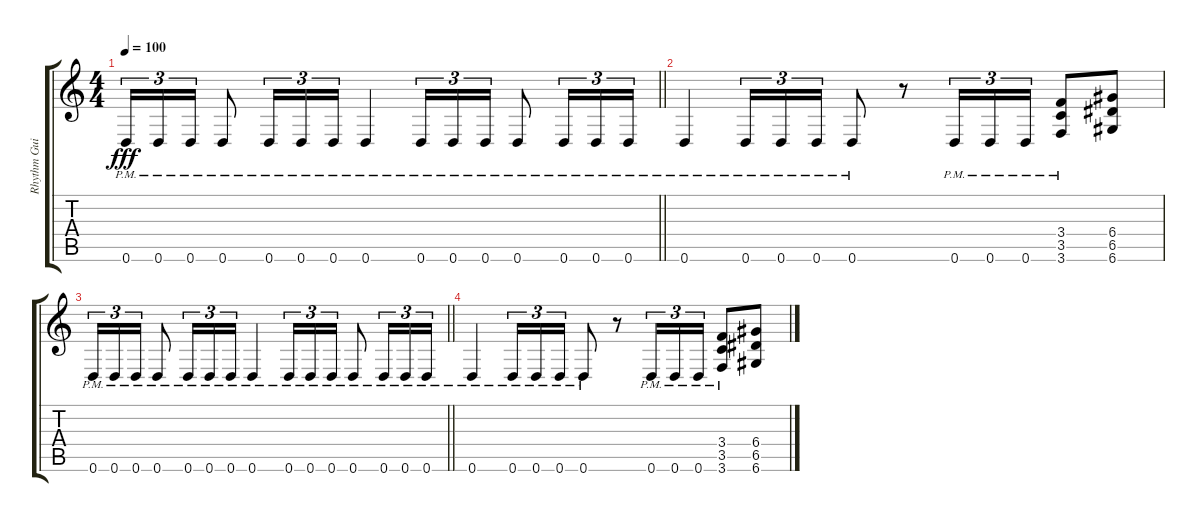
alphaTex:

\track ("Rhythm Guitar" "Rhythm Gui") {instrument distortionguitar}
\staff {score tabs}
\tuning (E4 B3 G3 D3 A2 D2) {hide}
\ts (4 4)
\tempo 100
\clef g2
\barLineRight lightlight
\ks c
0.6{pm}.16{tu (3 2) dy fff} 0.6{pm}.16{tu (3 2)} 0.6{pm}.16{tu (3 2)} 0.6{pm}.8 0.6{pm}.16{tu (3 2)} 0.6{pm}.16{tu (3 2)} 0.6{pm}.16{tu (3 2)} 0.6{pm}.4 0.6{pm}.16{tu (3 2)} 0.6{pm}.16{tu (3 2)} 0.6{pm}.16{tu (3 2)} 0.6{pm}.8 0.6{pm}.16{tu (3 2)} 0.6{pm}.16{tu (3 2)} 0.6{pm}.16{tu (3 2)} |
0.6{pm}.4 0.6{pm}.16{tu (3 2)} 0.6{pm}.16{tu (3 2)} 0.6{pm}.16{tu (3 2)} 0.6{pm}.8 r.8 0.6{pm}.16{tu (3 2)} 0.6{pm}.16{tu (3 2)} 0.6{pm}.16{tu (3 2)} (3.4 3.5 3.6{pm}).8 (6.4 6.5 6.6).8 |
\barLineRight lightlight
0.6{pm}.16{tu (3 2)} 0.6{pm}.16{tu (3 2)} 0.6{pm}.16{tu (3 2)} 0.6{pm}.8 0.6{pm}.16{tu (3 2)} 0.6{pm}.16{tu (3 2)} 0.6{pm}.16{tu (3 2)} 0.6{pm}.4 0.6{pm}.16{tu (3 2)} 0.6{pm}.16{tu (3 2)} 0.6{pm}.16{tu (3 2)} 0.6{pm}.8 0.6{pm}.16{tu (3 2)} 0.6{pm}.16{tu (3 2)} 0.6{pm}.16{tu (3 2)} |
0.6{pm}.4 0.6{pm}.16{tu (3 2)} 0.6{pm}.16{tu (3 2)} 0.6{pm}.16{tu (3 2)} 0.6{pm}.8 r.8 0.6{pm}.16{tu (3 2)} 0.6{pm}.16{tu (3 2)} 0.6{pm}.16{tu (3 2)} (3.4 3.5 3.6{pm}).8 (6.4 6.5 6.6).8
